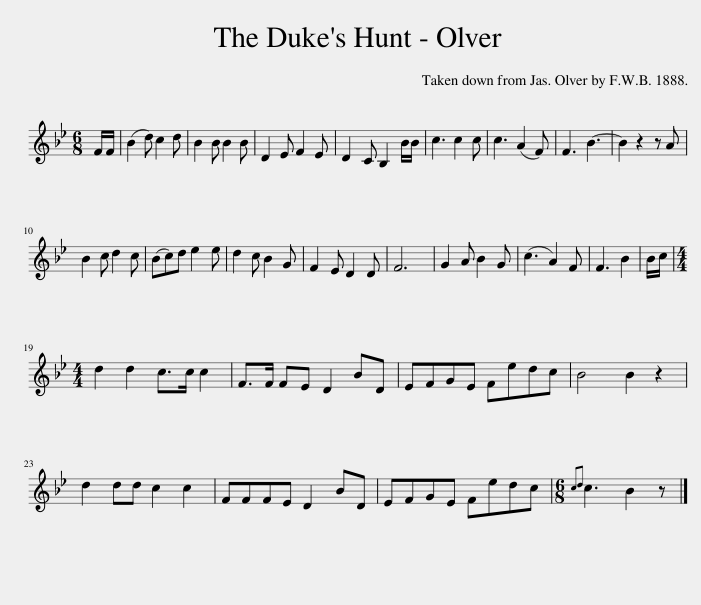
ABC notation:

X:1
L:1/8
M:6/8
I:linebreak $
K:Bb
V:1 treble
V:1
 F/F/ | (B2 d) c2 d | B2 B B2 B | D2 E F2 E | D2 C B,2 B/B/ | %5
 c3 c2 c | c3 (A2 F) | F3 B3- | B2 z2 z A |$ B2 c d2 c | %10
 (Bc)d e2 e | d2 c B2 G | F2 E D2 D | F6 | G2 A B2 G | %15
 (c3 A2) F | F3 B2 | B/c/ |$[M:4/4] d2 d2 c>c c2 | F>F FE D2 BD | %20
 EFGE Fedc | B4 B2 z2 |$ d2 dd c2 c2 | FFFE D2 BD | EFGE Fedc | %25
[M:6/8]{cd} c3 B2 z |] %26
